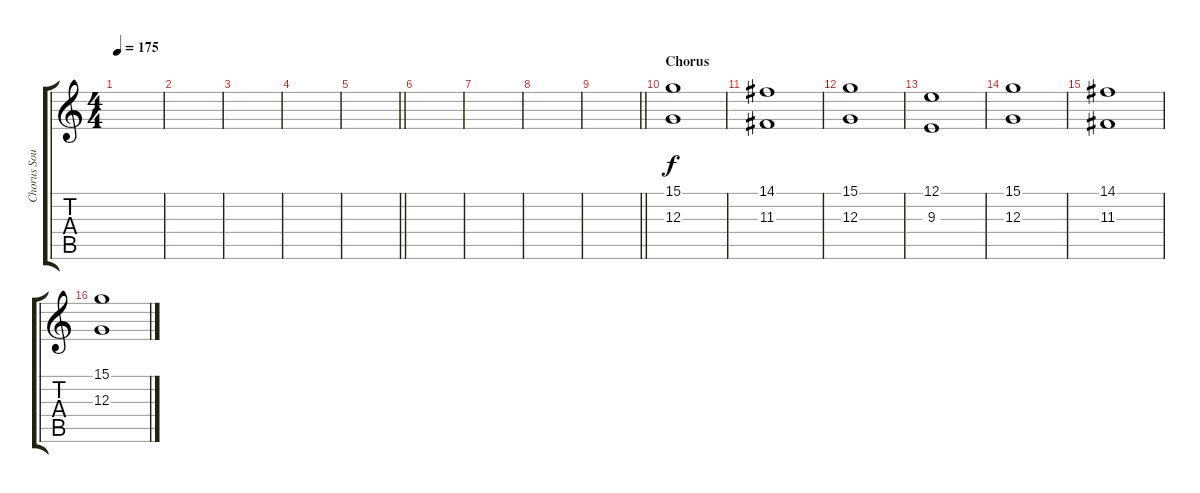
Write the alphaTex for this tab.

\track ("Chorus Sound" "Chorus Sou") {instrument lead2sawtooth}
\staff {score tabs}
\tuning (E4 B3 G3 D3 A2 E2) {hide}
\ts (4 4)
\tempo 175
\clef g2
\ks c
|
|
|
|
\barLineRight lightlight
|
|
|
|
\barLineRight lightlight
|
\section ("" "Chorus")
(15.1 12.3).1 |
(14.1 11.3).1 |
(15.1 12.3).1 |
(12.1 9.3).1 |
(15.1 12.3).1 |
(14.1 11.3).1 |
(15.1 12.3).1
